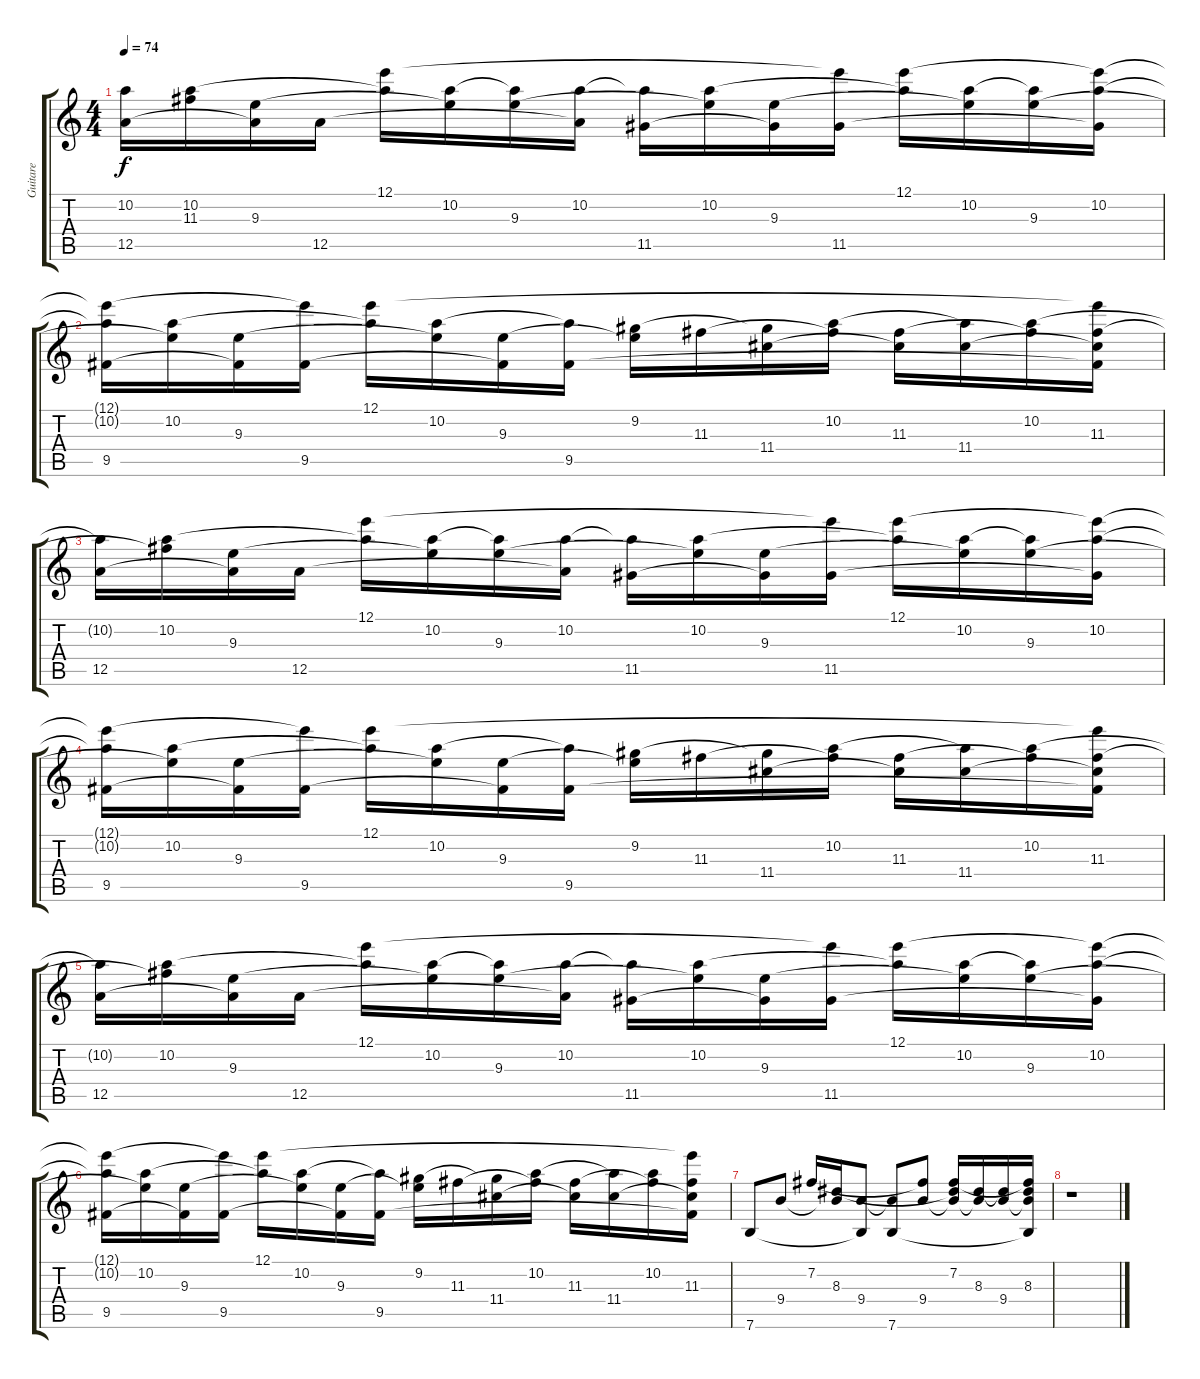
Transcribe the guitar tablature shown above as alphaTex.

\track ("Guitare" "Guitare") {instrument acousticguitarsteel}
\staff {score tabs}
\tuning (E4 B3 G3 D3 A2 E2) {hide}
\ts (4 4)
\tempo 74
\clef g2
\ks c
(10.2{t} 12.5).16{dy f} (10.2 11.3{t}).16 (9.3 12.5{t}).16 12.5.16 (12.1 10.2{t}).16 (10.2 9.3{t}).16 (10.2{t} 9.3).16 (10.2 12.5{t}).16 (10.2{t} 11.5).16 (10.2 9.3{t}).16 (9.3 11.5{t}).16 (12.1{t} 11.5).16 (12.1 10.2{t}).16 (10.2 9.3{t}).16 (10.2{t} 9.3).16 (12.1{t} 10.2 11.5{t}).16 |
(12.1{t} 10.2{t} 9.5).16 (10.2 9.3{t}).16 (9.3 9.5{t}).16 (12.1{t} 9.5).16 (12.1 10.2{t}).16 (10.2 9.3{t}).16 (9.3 9.5{t}).16 (10.2{t} 9.5).16 (9.2 9.3{t}).16 11.3.16 (9.2{t} 11.4).16 (10.2 11.3{t}).16 (11.3 11.4{t}).16 (10.2{t} 11.4).16 (10.2 11.3{t}).16 (12.1{t} 11.3 11.4{t} 9.5{t}).16 |
(10.2{t} 12.5).16 (10.2 11.3{t}).16 (9.3 12.5{t}).16 12.5.16 (12.1 10.2{t}).16 (10.2 9.3{t}).16 (10.2{t} 9.3).16 (10.2 12.5{t}).16 (10.2{t} 11.5).16 (10.2 9.3{t}).16 (9.3 11.5{t}).16 (12.1{t} 11.5).16 (12.1 10.2{t}).16 (10.2 9.3{t}).16 (10.2{t} 9.3).16 (12.1{t} 10.2 11.5{t}).16 |
(12.1{t} 10.2{t} 9.5).16 (10.2 9.3{t}).16 (9.3 9.5{t}).16 (12.1{t} 9.5).16 (12.1 10.2{t}).16 (10.2 9.3{t}).16 (9.3 9.5{t}).16 (10.2{t} 9.5).16 (9.2 9.3{t}).16 11.3.16 (9.2{t} 11.4).16 (10.2 11.3{t}).16 (11.3 11.4{t}).16 (10.2{t} 11.4).16 (10.2 11.3{t}).16 (12.1{t} 11.3 11.4{t} 9.5{t}).16 |
(10.2{t} 12.5).16 (10.2 11.3{t}).16 (9.3 12.5{t}).16 12.5.16 (12.1 10.2{t}).16 (10.2 9.3{t}).16 (10.2{t} 9.3).16 (10.2 12.5{t}).16 (10.2{t} 11.5).16 (10.2 9.3{t}).16 (9.3 11.5{t}).16 (12.1{t} 11.5).16 (12.1 10.2{t}).16 (10.2 9.3{t}).16 (10.2{t} 9.3).16 (12.1{t} 10.2 11.5{t}).16 |
(12.1{t} 10.2{t} 9.5).16 (10.2 9.3{t}).16 (9.3 9.5{t}).16 (12.1{t} 9.5).16 (12.1 10.2{t}).16 (10.2 9.3{t}).16 (9.3 9.5{t}).16 (10.2{t} 9.5).16 (9.2 9.3{t}).16 11.3.16 (9.2{t} 11.4).16 (10.2 11.3{t}).16 (11.3 11.4{t}).16 (10.2{t} 11.4).16 (10.2 11.3{t}).16 (12.1{t} 11.3 11.4{t} 9.5{t}).16 |
7.6.8 9.4.8 7.2.16 (8.3 9.4{t}).16 (9.4 7.6{t}).8 (9.4{t} 7.6).8 (7.2{t} 9.4).8 (7.2 8.3{t} 9.4{t}).16 (8.3 9.4{t}).16 (8.3{t} 9.4).16 (7.2{t} 8.3 9.4{t} 7.6{t}).16 |
r.1
